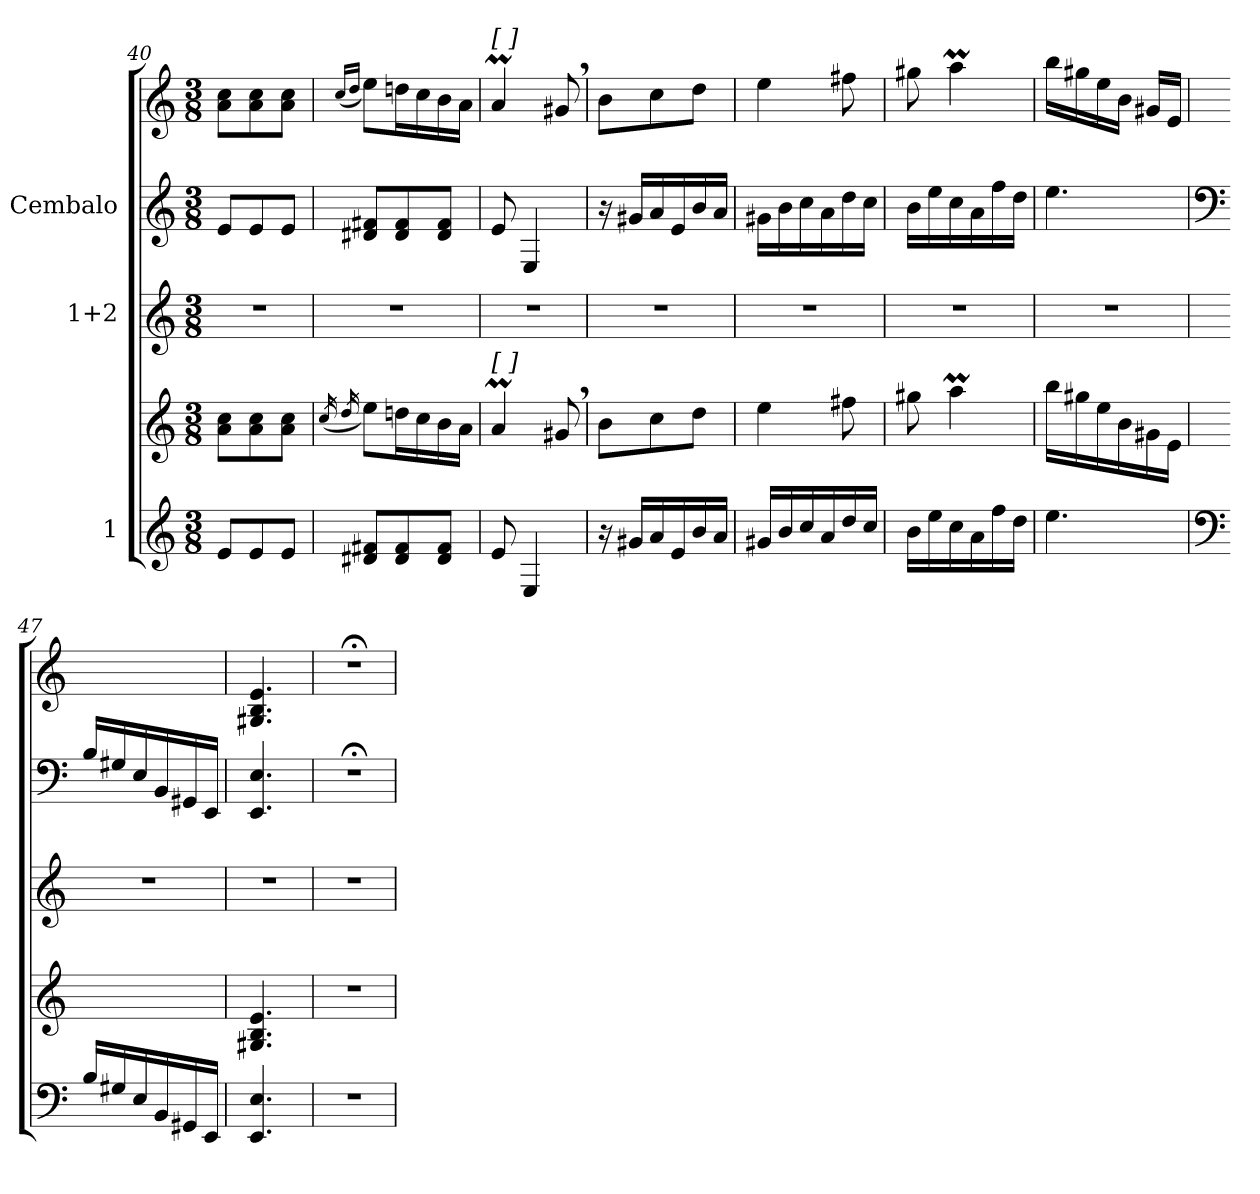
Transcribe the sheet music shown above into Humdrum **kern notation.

**kern	**kern	**kern	**kern	**kern
*part3	*part3	*part2	*part1	*part1
*staff5	*staff4	*staff3	*staff2	*staff1
*I"1	*	*I"1+2	*I"Cembalo	*
*clefG2	*clefG2	*clefG2	*clefG2	*clefG2
*k[]	*k[]	*k[]	*k[]	*k[]
*M3/8	*M3/8	*M3/8	*M3/8	*M3/8
=40	=40	=40	=40	=40
8e/L	8a\ 8cc\L	4.r	8e/L	8a\ 8cc\L
8e/	8a\ 8cc\	.	8e/	8a\ 8cc\
8e/J	8a\ 8cc\J	.	8e/J	8a\ 8cc\J
!!LO:LB:g=z
=41	=41	=41	=41	=41
.	(<16qcc/	.	.	(<16qcc/LL
.	16qdd/	.	.	16qdd/JJ
8d#X/ 8f#X/L	8ee\L)	4.r	8d#X/ 8f#X/L	8ee\L)
8d#/ 8f#/	16ddn\L	.	8d#/ 8f#/	16ddn\L
.	16cc\	.	.	16cc\
8d#/ 8f#/J	16b\	.	8d#/ 8f#/J	16b\
.	16a\JJ	.	.	16a\JJ
=42	=42	=42	=42	=42
!	!	!	!	!LO:TX:a:t=[    ]
!	!LO:TX:a:t=[    ]	!	!	!
8e/	4aM/	4.r	8e/	4aM/
4E/	.	.	4E/	.
.	8g#X,/	.	.	8g#X,/
=43	=43	=43	=43	=43
16r	8b\L	4.r	16r	8b\L
16g#X/LL	.	.	16g#X/LL	.
16a/	8cc\	.	16a/	8cc\
16e/	.	.	16e/	.
16b/	8dd\J	.	16b/	8dd\J
16a/JJ	.	.	16a/JJ	.
=44	=44	=44	=44	=44
16g#X/LL	4ee\	4.r	16g#X\LL	4ee\
16b/	.	.	16b\	.
16cc/	.	.	16cc\	.
16a/	.	.	16a\	.
16dd/	8ff#X\	.	16dd\	8ff#X\
16cc/JJ	.	.	16cc\JJ	.
=45	=45	=45	=45	=45
16b\LL	8gg#X\	4.r	16b\LL	8gg#X\
16ee\	.	.	16ee\	.
16cc\	4aaM\	.	16cc\	4aaM\
16a\	.	.	16a\	.
16ff\	.	.	16ff\	.
16dd\JJ	.	.	16dd\JJ	.
=46	=46	=46	=46	=46
4.ee\	16bb\LL	4.r	4.ee\	16bb\LL
.	16gg#X\	.	.	16gg#X\
.	16ee\	.	.	16ee\
.	16b\	.	.	16b\JJ
.	16g#X\	.	.	16g#X/LL
.	16e\JJ	.	.	16e/JJ
!!LO:LB:g=z
=47	=47	=47	=47	=47
*clefF4	*	*	*clefF4	*
*^	*	*	*^	*
16B/LL	4.ryy	4.ryy	4.r	16B/LL	4.ryy	4.ryy
16G#X/	.	.	.	16G#X/	.	.
16E/	.	.	.	16E/	.	.
16BB/	.	.	.	16BB/	.	.
16GG#X/	.	.	.	16GG#X/	.	.
16EE/JJ	.	.	.	16EE/JJ	.	.
*v	*v	*	*	*v	*v	*
=48	=48	=48	=48	=48
4.EE/ 4.E/	4.G#X/ 4.B/ 4.e/	4.r	4.EE/ 4.E/	4.G#X/ 4.B/ 4.e/
=49	=49	=49	=49	=49
4.r	4.r	4.r	4.r;<	4.r;<
=	=	=	=	=
*-	*-	*-	*-	*-
